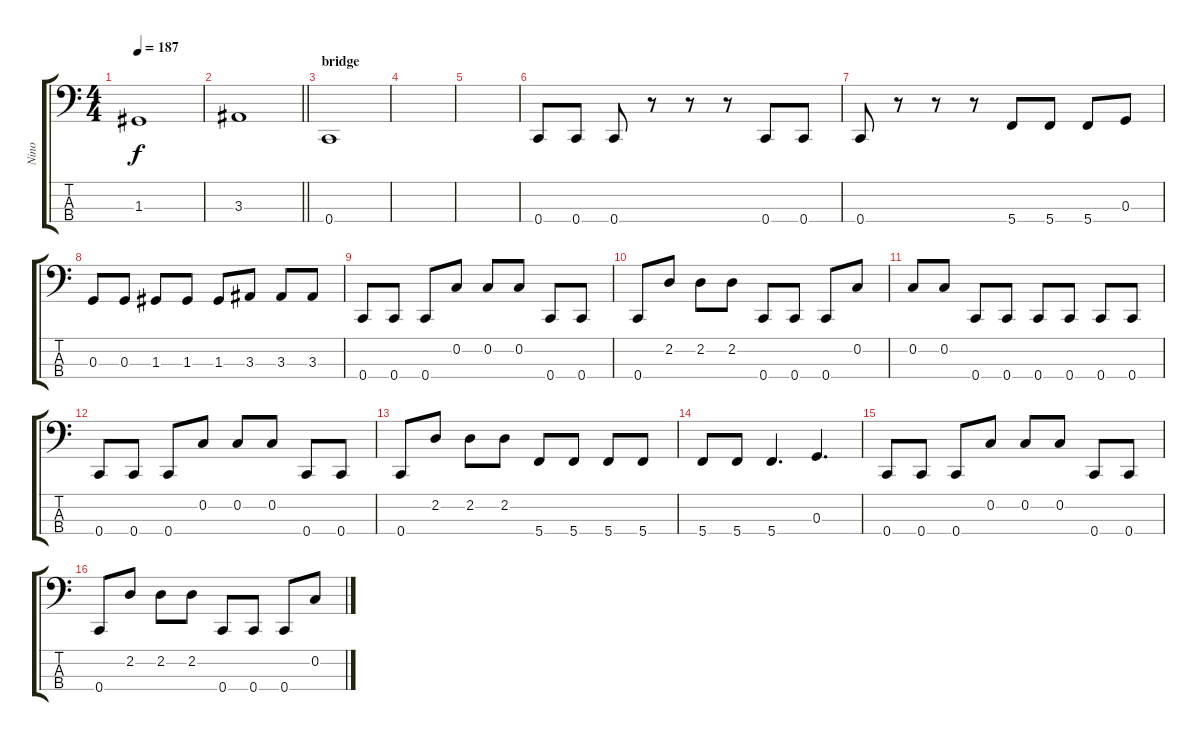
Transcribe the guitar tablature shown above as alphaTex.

\track ("Nino" "Nino") {instrument electricbassfinger}
\staff {score tabs}
\tuning (F2 C2 G1 C1) {hide}
\ts (4 4)
\tempo 187
\clef f4
\ks c
1.3.1{dy f} |
\barLineRight lightlight
3.3.1 |
\section ("" "bridge")
0.4.1 |
|
|
0.4.8 0.4.8 0.4.8 r.8 r.8 r.8 0.4.8 0.4.8 |
0.4.8 r.8 r.8 r.8 5.4.8 5.4.8 5.4.8 0.3.8 |
0.3.8 0.3.8 1.3.8 1.3.8 1.3.8 3.3.8 3.3.8 3.3.8 |
0.4.8 0.4.8 0.4.8 0.2.8 0.2.8 0.2.8 0.4.8 0.4.8 |
0.4.8 2.2.8 2.2.8 2.2.8 0.4.8 0.4.8 0.4.8 0.2.8 |
0.2.8 0.2.8 0.4.8 0.4.8 0.4.8 0.4.8 0.4.8 0.4.8 |
0.4.8 0.4.8 0.4.8 0.2.8 0.2.8 0.2.8 0.4.8 0.4.8 |
0.4.8 2.2.8 2.2.8 2.2.8 5.4.8 5.4.8 5.4.8 5.4.8 |
5.4.8 5.4.8 5.4.4{d} 0.3.4{d} |
0.4.8 0.4.8 0.4.8 0.2.8 0.2.8 0.2.8 0.4.8 0.4.8 |
0.4.8 2.2.8 2.2.8 2.2.8 0.4.8 0.4.8 0.4.8 0.2.8
